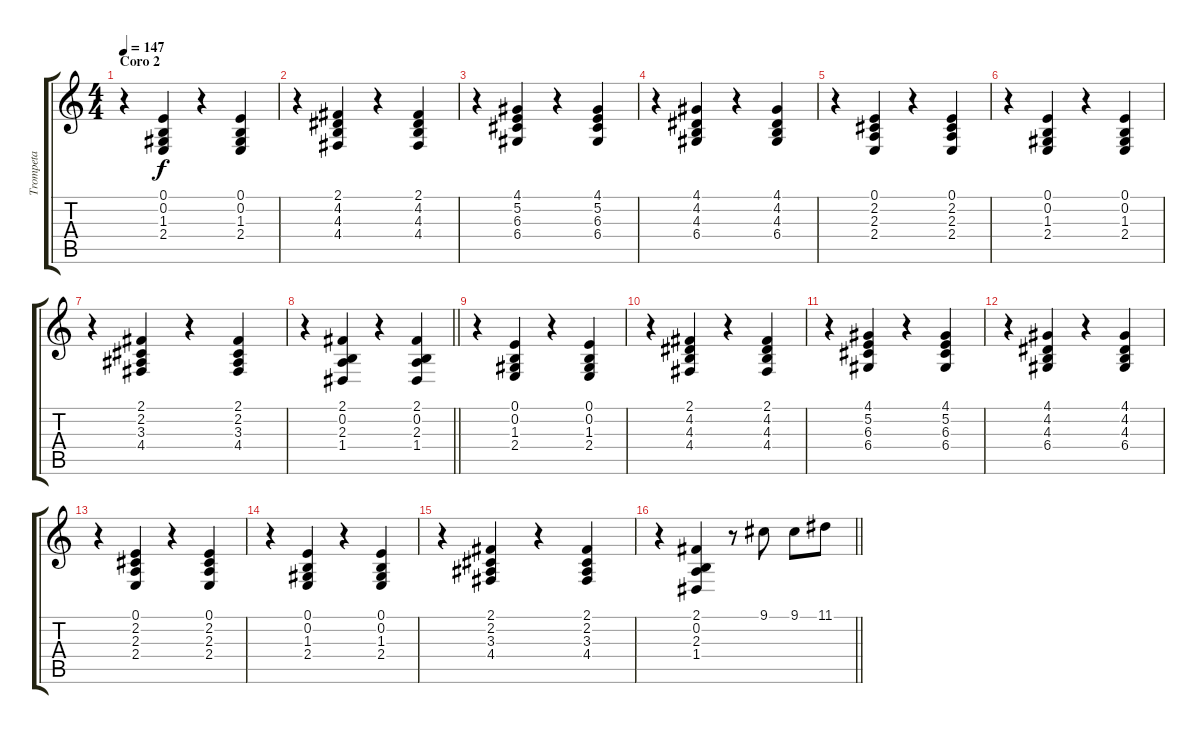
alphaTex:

\track ("Trompeta" "Trompeta") {instrument trumpet}
\staff {score tabs}
\tuning (E4 B3 G3 D3 A2 E2) {hide}
\ts (4 4)
\section ("" "Coro 2")
\tempo 147
\clef g2
\ks c
r.4{dy f} (0.1 0.2 1.3 2.4).4 r.4 (0.1 0.2 1.3 2.4).4 |
r.4 (2.1 4.2 4.3 4.4).4 r.4 (2.1 4.2 4.3 4.4).4 |
r.4 (4.1 5.2 6.3 6.4).4 r.4 (4.1 5.2 6.3 6.4).4 |
r.4 (4.1 4.2 4.3 6.4).4 r.4 (4.1 4.2 4.3 6.4).4 |
r.4 (0.1 2.2 2.3 2.4).4 r.4 (0.1 2.2 2.3 2.4).4 |
r.4 (0.1 0.2 1.3 2.4).4 r.4 (0.1 0.2 1.3 2.4).4 |
r.4 (2.1 2.2 3.3 4.4).4 r.4 (2.1 2.2 3.3 4.4).4 |
\barLineRight lightlight
r.4 (2.1 0.2 2.3 1.4).4 r.4 (2.1 0.2 2.3 1.4).4 |
\section ("" "")
r.4 (0.1 0.2 1.3 2.4).4 r.4 (0.1 0.2 1.3 2.4).4 |
r.4 (2.1 4.2 4.3 4.4).4 r.4 (2.1 4.2 4.3 4.4).4 |
r.4 (4.1 5.2 6.3 6.4).4 r.4 (4.1 5.2 6.3 6.4).4 |
r.4 (4.1 4.2 4.3 6.4).4 r.4 (4.1 4.2 4.3 6.4).4 |
r.4 (0.1 2.2 2.3 2.4).4 r.4 (0.1 2.2 2.3 2.4).4 |
r.4 (0.1 0.2 1.3 2.4).4 r.4 (0.1 0.2 1.3 2.4).4 |
r.4 (2.1 2.2 3.3 4.4).4 r.4 (2.1 2.2 3.3 4.4).4 |
\barLineRight lightlight
r.4 (2.1 0.2 2.3 1.4).4 r.8 9.1.8 9.1.8 11.1.8
